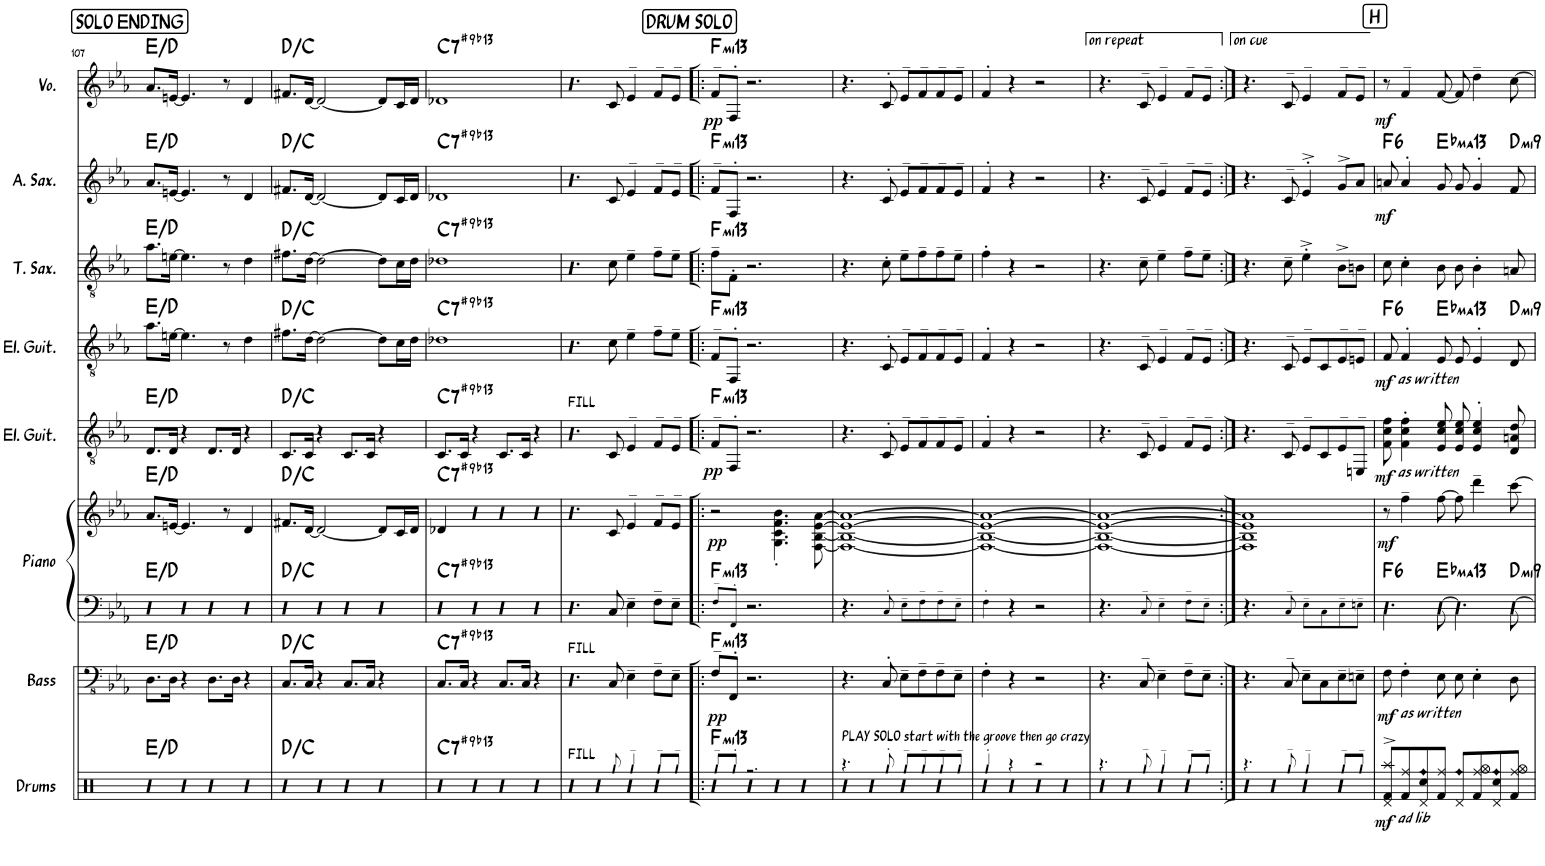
**kern	**dynam	**harte	**kern	**kern	**dynam	**harte	**kern	**dynam	**kern	**dynam	**harte	**kern	**harte	**kern	**dynam	**harte	**kern	**dynam	**harte
*part7	*part7	*part7	*part6	*part6	*part6	*part6	*part5	*part5	*part4	*part4	*part4	*part3	*part3	*part2	*part2	*part2	*part1	*part1	*part1
*staff8	*staff8	*	*staff7	*staff6	*staff6/7	*	*staff5	*staff5	*staff4	*staff4	*	*staff3	*	*staff2	*staff2	*	*staff1	*staff1	*
*I"Bass	*	*	*I"Piano	*	*	*	*I"Electric Guitar	*	*I"Electric Guitar	*	*	*I"Tenor Saxophone	*	*I"Alto Saxophone	*	*	*I"Voice	*	*
*I'Bass	*	*	*I'Piano	*	*	*	*I'El. Guit.	*	*I'El. Guit.	*	*	*I'T. Sax.	*	*I'A. Sax.	*	*	*I'Vo.	*	*
!!LO:PB:g=z
*clefFv4	*	*	*clefF4	*clefG2	*	*	*clefGv2	*	*clefGv2	*	*	*clefGv2	*	*clefG2	*	*	*clefG2	*	*
*	*	*	*	*	*	*	*	*	*	*	*	*ITrd8c14	*	*ITrd5c9	*	*	*	*	*
*k[b-e-a-]	*	*	*k[b-e-a-]	*k[b-e-a-]	*	*	*k[b-e-a-]	*	*k[b-e-a-]	*	*	*k[b-e-a-]	*	*k[b-e-a-]	*	*	*k[b-e-a-]	*	*
*M4/4	*	*	*M4/4	*M4/4	*	*	*M4/4	*	*M4/4	*	*	*M4/4	*	*M4/4	*	*	*M4/4	*	*
!!LO:REH:place=s1:a:rj:fs=14:t=SOLO ENDING
=107	=107	=107	=107	=107	=107	=107	=107	=107	=107	=107	=107	=107	=107	=107	=107	=107	=107	=107	=107
8.DD\L	.	E:maj/b7	4B-	8.a-/L	.	E:maj/b7 E:maj/b7	8.D/L	.	8.a-\L	.	E:maj/b7	8.a-\L	E:maj/b7	8.a-/L	.	E:maj/b7	8.a-/L	.	E:maj/b7
16DD\Jk	.	.	.	[16en/Jk	.	.	16D/Jk	.	[16en\Jk	.	.	[16en\Jk	.	[16en/Jk	.	.	[16en/Jk	.	.
4r	.	.	4B-	4.e/]	.	.	4r	.	4.e\]	.	.	4.e\]	.	4.e/]	.	.	4.e/]	.	.
8.DD\L	.	.	4B-	.	.	.	8.D/L	.	.	.	.	.	.	.	.	.	.	.	.
.	.	.	.	8r	.	.	.	.	8r	.	.	8r	.	8r	.	.	8r	.	.
16DD\Jk	.	.	.	.	.	.	16D/Jk	.	.	.	.	.	.	.	.	.	.	.	.
4r	.	.	4B-	4d/	.	.	4r	.	4d\	.	.	4d\	.	4d/	.	.	4d/	.	.
=108	=108	=108	=108	=108	=108	=108	=108	=108	=108	=108	=108	=108	=108	=108	=108	=108	=108	=108	=108
8.CC/L	.	D:maj/b7	4B-	8.f#X/L	.	D:maj/b7 D:maj/b7	8.C/L	.	8.f#X\L	.	D:maj/b7	8.f#X\L	D:maj/b7	8.f#X/L	.	D:maj/b7	8.f#X/L	.	D:maj/b7
16CC/Jk	.	.	.	[16d/Jk	.	.	16C/Jk	.	[16d\Jk	.	.	[16d\Jk	.	[16d/Jk	.	.	[16d/Jk	.	.
4r	.	.	4B-	2d/_	.	.	4r	.	2d\_	.	.	2d\_	.	2d/_	.	.	2d/_	.	.
8.CC/L	.	.	4B-	.	.	.	8.C/L	.	.	.	.	.	.	.	.	.	.	.	.
16CC/Jk	.	.	.	.	.	.	16C/Jk	.	.	.	.	.	.	.	.	.	.	.	.
4r	.	.	4B-	8d/L]	.	.	4r	.	8d\L]	.	.	8d\L]	.	8d/L]	.	.	8d/L]	.	.
.	.	.	.	16c/L	.	.	.	.	16c\L	.	.	16c\L	.	16c/L	.	.	16c/L	.	.
.	.	.	.	16d/JJ	.	.	.	.	16d\JJ	.	.	16d\JJ	.	16d/JJ	.	.	16d/JJ	.	.
=109	=109	=109	=109	=109	=109	=109	=109	=109	=109	=109	=109	=109	=109	=109	=109	=109	=109	=109	=109
!	!	!LO:H:kt=7	!	!	!	!LO:H:n=1:kt=7	!	!	!	!	!	!	!	!	!	!	!	!	!
!	!	!	!	!	!	!LO:H:n=2:kt=7	!	!	!	!	!LO:H:kt=7	!	!LO:H:kt=7	!	!	!LO:H:kt=7	!	!	!LO:H:kt=7
8.CC/L	.	C:7(#9,b13)	4B-	4d-X/	.	C:7(#9,b13) C:7(#9,b13)	8.C/L	.	1d-X	.	C:7(#9,b13)	1d-X	C:7(#9,b13)	1d-X	.	C:7(#9,b13)	1d-X	.	C:7(#9,b13)
16CC/Jk	.	.	.	.	.	.	16C/Jk	.	.	.	.	.	.	.	.	.	.	.	.
4r	.	.	4B-	4B-	.	.	4r	.	.	.	.	.	.	.	.	.	.	.	.
8.CC/L	.	.	4B-	4B-	.	.	8.C/L	.	.	.	.	.	.	.	.	.	.	.	.
16CC/Jk	.	.	.	.	.	.	16C/Jk	.	.	.	.	.	.	.	.	.	.	.	.
4r	.	.	4B-	4B-	.	.	4r	.	.	.	.	.	.	.	.	.	.	.	.
=110	=110	=110	=110	=110	=110	=110	=110	=110	=110	=110	=110	=110	=110	=110	=110	=110	=110	=110	=110
!	!	!	!	!	!	!	!LO:TX:a:t=FILL	!	!	!	!	!	!	!	!	!	!	!	!
!LO:TX:a:t=FILL	!	!	!	!	!	!	!	!	!	!	!	!	!	!	!	!	!	!	!
4.B-	.	.	4.b-	4.b-	.	.	4.b-	.	4.b-	.	.	4.b-	.	4.b-	.	.	4.b-	.	.
8CC/	.	.	8C/	8c/	.	.	8C/	.	8c\	.	.	8c\	.	8c/	.	.	8c/	.	.
4EE-~>\	.	.	4E-~>\	4e-~>/	.	.	4E-~>/	.	4e-~>\	.	.	4e-~>\	.	4e-~>/	.	.	4e-~>/	.	.
8FF~>\L	.	.	8F~>\L	8f~>/L	.	.	8F~>/L	.	8f~>\L	.	.	8f~>\L	.	8f~>/L	.	.	8f~>/L	.	.
8EE-~>\J	.	.	8E-~>\J	8e-~>/J	.	.	8E-~>/J	.	8e-~>\J	.	.	8e-~>\J	.	8e-~>/J	.	.	8e-~>/J	.	.
!!LO:REH:place=s1:a:rj:fs=14:t=DRUM SOLO
=111!|:	=111!|:	=111!|:	=111!|:	=111!|:	=111!|:	=111!|:	=111!|:	=111!|:	=111!|:	=111!|:	=111!|:	=111!|:	=111!|:	=111!|:	=111!|:	=111!|:	=111!|:	=111!|:	=111!|:
!	!LO:DY:b	!LO:H:kt=mi13	!	!	!LO:DY:b	!LO:H:kt=mi13	!	!LO:DY:b	!	!	!LO:H:kt=mi13	!	!LO:H:kt=mi13	!	!	!LO:H:kt=mi13	!	!LO:DY:b	!LO:H:kt=mi13
8FF~>/L	pp	F:min9(11,13)	8F~>!/L	2r	pp	F:min9(11,13)	8F~>/L	pp	8F~>/L	.	F:min9(11,13)	8f~>\L	F:min9(11,13)	8f~>/L	.	F:min9(11,13)	8f~>/L	pp	F:min9(11,13)
8FFF'>/J	.	.	8FF'>!/J	.	.	.	8FF'>/J	.	8FF'>/J	.	.	8F'>\J	.	8F'>/J	.	.	8F'>/J	.	.
2.r	.	.	2.r	.	.	.	2.r	.	2.r	.	.	2.r	.	2.r	.	.	2.r	.	.
.	.	.	.	4.G\'< 4.c\'< 4.f\'< 4.b-\'<	.	.	.	.	.	.	.	.	.	.	.	.	.	.	.
.	.	.	.	[8F\ [8B-\ [8e-\ [8a-\	.	.	.	.	.	.	.	.	.	.	.	.	.	.	.
=112	=112	=112	=112	=112	=112	=112	=112	=112	=112	=112	=112	=112	=112	=112	=112	=112	=112	=112	=112
4.r	.	.	4.r	1F_ 1B-_ 1e-_ 1a-_	.	.	4.r	.	4.r	.	.	4.r	.	4.r	.	.	4.r	.	.
8CC'>/	.	.	8C'>!/	.	.	.	8C'>/	.	8C'>/	.	.	8c'>\	.	8c'>/	.	.	8c'>/	.	.
8EE-~>\L	.	.	8E-~>!\L	.	.	.	8E-~>/L	.	8E-~>/L	.	.	8e-~>\L	.	8e-~>/L	.	.	8e-~>/L	.	.
8FF~>\	.	.	8F~>!\	.	.	.	8F~>/	.	8F~>/	.	.	8f~>\	.	8f~>/	.	.	8f~>/	.	.
8FF~>\	.	.	8F~>!\	.	.	.	8F~>/	.	8F~>/	.	.	8f~>\	.	8f~>/	.	.	8f~>/	.	.
8EE-~>\J	.	.	8E-~>!\J	.	.	.	8E-~>/J	.	8E-~>/J	.	.	8e-~>\J	.	8e-~>/J	.	.	8e-~>/J	.	.
=113	=113	=113	=113	=113	=113	=113	=113	=113	=113	=113	=113	=113	=113	=113	=113	=113	=113	=113	=113
4FF'>\	.	.	4F'>!\	1F_ 1B-_ 1e-_ 1a-_	.	.	4F'>/	.	4F'>/	.	.	4f'>\	.	4f'>/	.	.	4f'>/	.	.
4r	.	.	4r	.	.	.	4r	.	4r	.	.	4r	.	4r	.	.	4r	.	.
2r	.	.	2r	.	.	.	2r	.	2r	.	.	2r	.	2r	.	.	2r	.	.
=114	=114	=114	=114	=114	=114	=114	=114	=114	=114	=114	=114	=114	=114	=114	=114	=114	=114	=114	=114
4.r	.	.	4.r	1F_ 1B-_ 1e-_ 1a-_	.	.	4.r	.	4.r	.	.	4.r	.	4.r	.	.	4.r	.	.
8CC~>/	.	.	8C~>!/	.	.	.	8C~>/	.	8C~>/	.	.	8c~>\	.	8c~>/	.	.	8c~>/	.	.
4EE-~>\	.	.	4E-~>!\	.	.	.	4E-~>/	.	4E-~>/	.	.	4e-~>\	.	4e-~>/	.	.	4e-~>/	.	.
8FF~>\L	.	.	8F~>!\L	.	.	.	8F~>/L	.	8F~>/L	.	.	8f~>\L	.	8f~>/L	.	.	8f~>/L	.	.
8EE-~>\J	.	.	8E-~>!\J	.	.	.	8E-~>/J	.	8E-~>/J	.	.	8e-~>\J	.	8e-~>/J	.	.	8e-~>/J	.	.
=115:|!	=115:|!	=115:|!	=115:|!	=115:|!	=115:|!	=115:|!	=115:|!	=115:|!	=115:|!	=115:|!	=115:|!	=115:|!	=115:|!	=115:|!	=115:|!	=115:|!	=115:|!	=115:|!	=115:|!
4.r	.	.	4.r	1F] 1B-] 1e-] 1a-]	.	.	4.r	.	4.r	.	.	4.r	.	4.r	.	.	4.r	.	.
8CC~>/	.	.	8C~>!/	.	.	.	8C~>/	.	8C~>/	.	.	8c~>\	.	8c~>/	.	.	8c~>/	.	.
8EE-~>\L	.	.	8E-~>!\L	.	.	.	8E-~>/L	.	8E-~>/L	.	.	4e-'>^>\	.	4e-'>^>/	.	.	4e-~>/	.	.
8CC\	.	.	8C!\	.	.	.	8C/	.	8C/	.	.	.	.	.	.	.	.	.	.
8EE-~>\	.	.	8E-~>!\	.	.	.	8E-~>/	.	8E-~>/	.	.	8B-^>\L	.	8g^>/L	.	.	8f~>/L	.	.
8EEn~>\J	.	.	8En~>!\J	.	.	.	8EEn~>/J	.	8En~>/J	.	.	8Bn\J	.	8a-/J	.	.	8e-~>/J	.	.
!!LO:REH:place=s1:a:rj:fs=14:t=H
=116	=116	=116	=116	=116	=116	=116	=116	=116	=116	=116	=116	=116	=116	=116	=116	=116	=116	=116	=116
!	!	!	!	!	!	!	!	!	!LO:TX:b:i:t=as written	!	!	!	!	!	!	!	!	!	!
!	!	!	!	!	!	!	!LO:TX:b:i:t=as written	!	!	!	!	!	!	!	!	!	!	!	!
!LO:TX:b:i:t=as written	!	!	!	!	!	!	!	!	!	!	!	!	!	!	!	!	!	!	!
!	!LO:DY:b	!	!	!	!LO:DY:b	!LO:H:kt=6	!	!LO:DY:b	!	!LO:DY:b	!LO:H:kt=6	!	!	!	!LO:DY:b	!LO:H:kt=6	!	!LO:DY:b	!
8FF\	mf	.	4.FF\	8r	mf	F:maj6	8F\ 8c\ 8f\	mf	8F/	mf	F:maj6	8c\	.	8an/	mf	F:maj6	8r	mf	.
4FF'>\	.	.	.	4ff~>\	.	.	4F\'> 4c\'> 4f\'>	.	4F'>/	.	.	4c'>\	.	4a'>/	.	.	4f~>/	.	.
!	!	!	!	!	!	!LO:H:kt=ma13	!	!	!	!	!LO:H:kt=ma13	!	!	!	!	!LO:H:kt=ma13	!	!	!
8EE-\	.	.	[8EE-\	[8ff\	.	Eb:maj9(11,13)	8E-/ 8c/ 8e-/	.	8E-/	.	Eb:maj9(11,13)	8B-\	.	8g/	.	Eb:maj9(11,13)	[8f/	.	.
8EE-\	.	.	4.EE-\]	8ff\]	.	.	8E-/ 8c/ 8e-/	.	8E-/	.	.	8B-\	.	8g/	.	.	8f/]	.	.
4EE-'>\	.	.	.	4ddd~>\	.	.	4E-/'> 4c/'> 4e-/'>	.	4E-'>/	.	.	4B-'>\	.	4g'>/	.	.	4dd~>\	.	.
!	!	!	!	!	!	!LO:H:kt=mi9	!	!	!	!	!LO:H:kt=mi9	!	!	!	!	!LO:H:kt=mi9	!	!	!
8DD\	.	.	[8DD\	[8ccc\	.	D:min9	8D/ 8An/ 8d/	.	8D/	.	D:min9	8An/	.	8f/	.	D:min9	[8cc\	.	.
=	=	=	=	=	=	=	=	=	=	=	=	=	=	=	=	=	=	=	=
*-	*-	*-	*-	*-	*-	*-	*-	*-	*-	*-	*-	*-	*-	*-	*-	*-	*-	*-	*-
